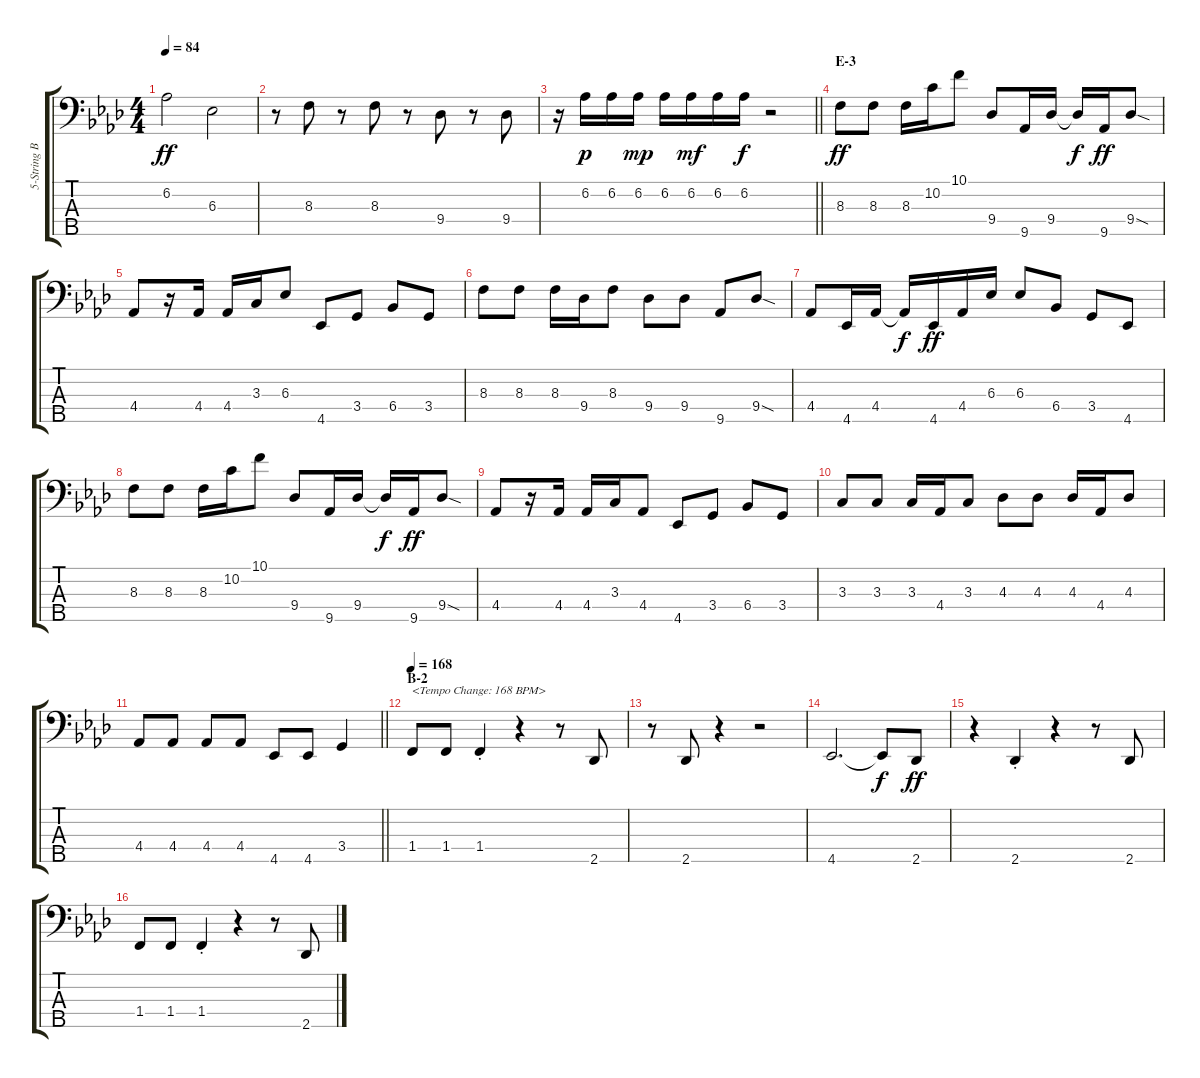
\track ("5-String Bass" "5-String B") {instrument electricbasspick}
\staff {score tabs}
\tuning (G2 D2 A1 E1 B0) {hide}
\ts (4 4)
\tempo 84
\clef f4
\ks ab
6.2.2{dy ff} 6.3.2 |
r.8 8.3.8 r.8 8.3.8 r.8 9.4.8 r.8 9.4.8 |
\barLineRight lightlight
r.16 6.2.16{dy p} 6.2.16 6.2.16{dy mp} 6.2.16 6.2.16{dy mf} 6.2.16 6.2.16{dy f} r.2 |
\section ("" "E-3")
8.3.8{dy ff} 8.3.8 8.3.16 10.2.16 10.1.8 9.4.8 9.5.16 9.4.16 9.4{t}.16{dy f} 9.5.16{dy ff} 9.4{sod}.8 |
4.4.8 r.16 4.4.16 4.4.16 3.3.16 6.3.8 4.5.8 3.4.8 6.4.8 3.4.8 |
8.3.8 8.3.8 8.3.16 9.4.16 8.3.8 9.4.8 9.4.8 9.5.8 9.4{sod}.8 |
4.4.8 4.5.16 4.4.16 4.4{t}.16{dy f} 4.5.16{dy ff} 4.4.16 6.3.16 6.3.8 6.4.8 3.4.8 4.5.8 |
8.3.8 8.3.8 8.3.16 10.2.16 10.1.8 9.4.8 9.5.16 9.4.16 9.4{t}.16{dy f} 9.5.16{dy ff} 9.4{sod}.8 |
4.4.8 r.16 4.4.16 4.4.16 3.3.16 4.4.8 4.5.8 3.4.8 6.4.8 3.4.8 |
3.3.8 3.3.8 3.3.16 4.4.16 3.3.8 4.3.8 4.3.8 4.3.16 4.4.16 4.3.8 |
\barLineRight lightlight
4.4.8 4.4.8 4.4.8 4.4.8 4.5.8 4.5.8 3.4.4 |
\section ("" "B-2")
\tempo 168
1.4.8{txt "<Tempo Change: 168 BPM>"} 1.4.8 1.4{st}.4 r.4 r.8 2.5.8 |
r.8 2.5.8 r.4 r.2 |
4.5.2{d} 4.5{t}.8{dy f} 2.5.8{dy ff} |
r.4 2.5{st}.4 r.4 r.8 2.5.8 |
1.4.8 1.4.8 1.4{st}.4 r.4 r.8 2.5.8
